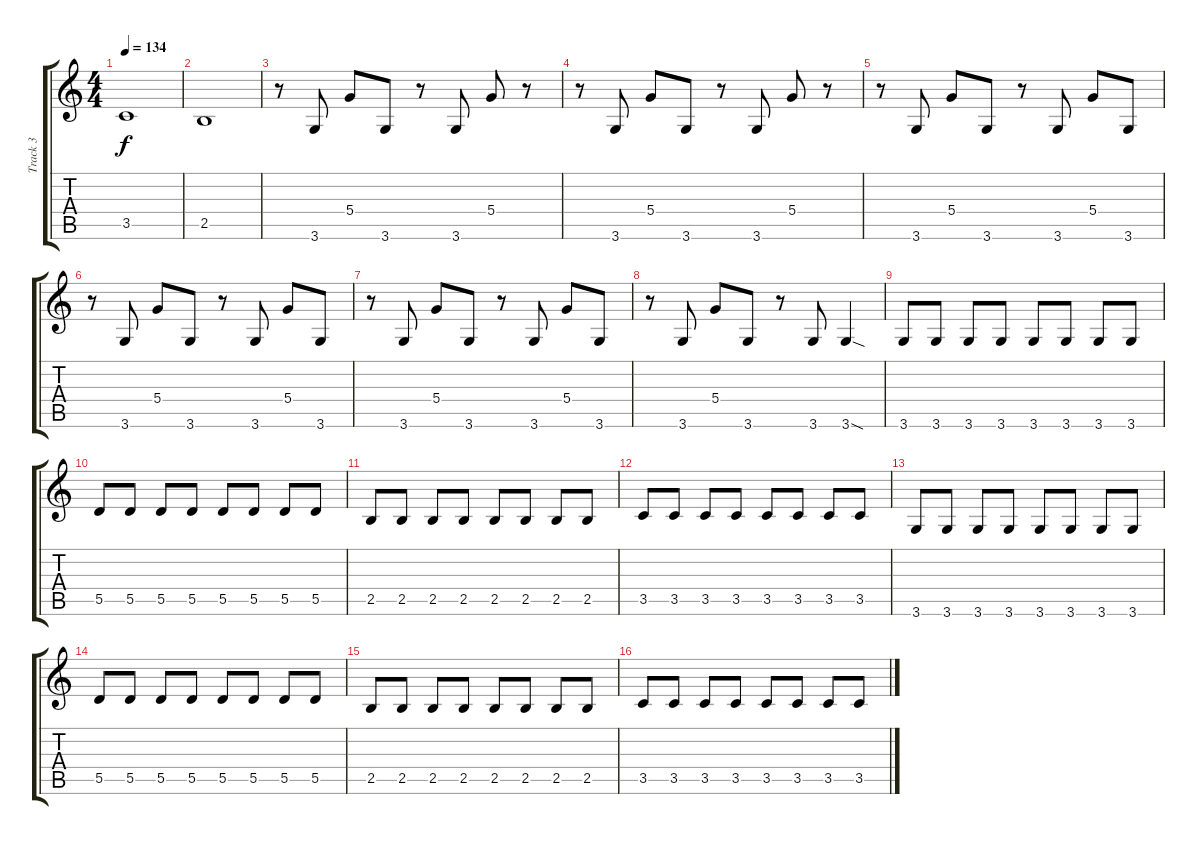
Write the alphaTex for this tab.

\track ("Track 3" "Track 3") {instrument electricbasspick}
\staff {score tabs}
\tuning (E4 B3 G3 D3 A2 E2) {hide}
\ts (4 4)
\tempo 134
\clef g2
\ks c
3.5.1{dy f} |
2.5.1 |
r.8 3.6.8 5.4.8 3.6.8 r.8 3.6.8 5.4.8 r.8 |
r.8 3.6.8 5.4.8 3.6.8 r.8 3.6.8 5.4.8 r.8 |
r.8 3.6.8 5.4.8 3.6.8 r.8 3.6.8 5.4.8 3.6.8 |
r.8 3.6.8 5.4.8 3.6.8 r.8 3.6.8 5.4.8 3.6.8 |
r.8 3.6.8 5.4.8 3.6.8 r.8 3.6.8 5.4.8 3.6.8 |
r.8 3.6.8 5.4.8 3.6.8 r.8 3.6.8 3.6{sod}.4 |
3.6.8 3.6.8 3.6.8 3.6.8 3.6.8 3.6.8 3.6.8 3.6.8 |
5.5.8 5.5.8 5.5.8 5.5.8 5.5.8 5.5.8 5.5.8 5.5.8 |
2.5.8 2.5.8 2.5.8 2.5.8 2.5.8 2.5.8 2.5.8 2.5.8 |
3.5.8 3.5.8 3.5.8 3.5.8 3.5.8 3.5.8 3.5.8 3.5.8 |
3.6.8 3.6.8 3.6.8 3.6.8 3.6.8 3.6.8 3.6.8 3.6.8 |
5.5.8 5.5.8 5.5.8 5.5.8 5.5.8 5.5.8 5.5.8 5.5.8 |
2.5.8 2.5.8 2.5.8 2.5.8 2.5.8 2.5.8 2.5.8 2.5.8 |
3.5.8 3.5.8 3.5.8 3.5.8 3.5.8 3.5.8 3.5.8 3.5.8
